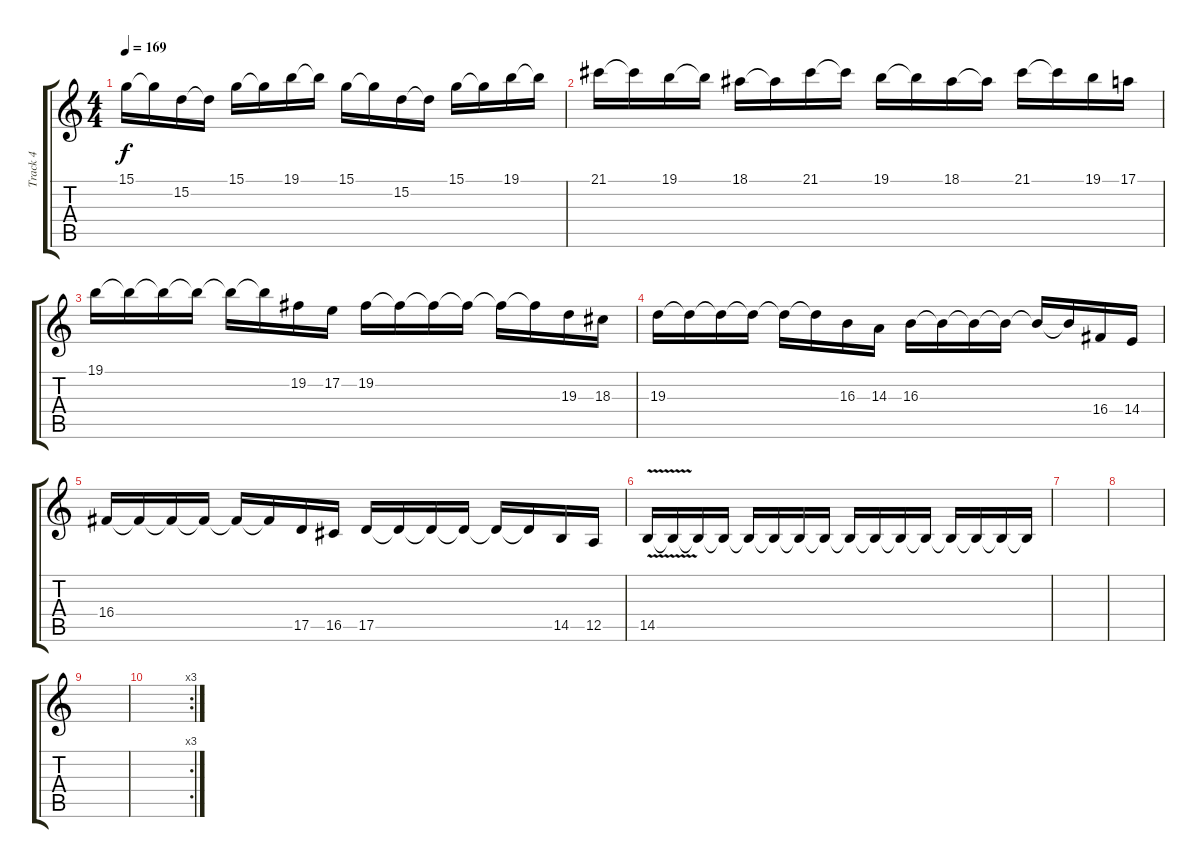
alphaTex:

\track ("Track 4" "Track 4") {instrument lead5charang}
\staff {score tabs}
\tuning (E4 B3 G3 D3 A2 E2) {hide}
\ts (4 4)
\tempo 169
\clef g2
\ks c
15.1.16{dy f} 15.1{t}.16 15.2.16 15.2{t}.16 15.1.16 15.1{t}.16 19.1.16 19.1{t}.16 15.1.16 15.1{t}.16 15.2.16 15.2{t}.16 15.1.16 15.1{t}.16 19.1.16 19.1{t}.16 |
21.1.16 21.1{t}.16 19.1.16 19.1{t}.16 18.1.16 18.1{t}.16 21.1.16 21.1{t}.16 19.1.16 19.1{t}.16 18.1.16 18.1{t}.16 21.1.16 21.1{t}.16 19.1.16 17.1.16 |
19.1.16 19.1{t}.16 19.1{t}.16 19.1{t}.16 19.1{t}.16 19.1{t}.16 19.2.16 17.2.16 19.2.16 19.2{t}.16 19.2{t}.16 19.2{t}.16 19.2{t}.16 19.2{t}.16 19.3.16 18.3.16 |
19.3.16 19.3{t}.16 19.3{t}.16 19.3{t}.16 19.3{t}.16 19.3{t}.16 16.3.16 14.3.16 16.3.16 16.3{t}.16 16.3{t}.16 16.3{t}.16 16.3{t}.16 16.3{t}.16 16.4.16 14.4.16 |
16.4.16 16.4{t}.16 16.4{t}.16 16.4{t}.16 16.4{t}.16 16.4{t}.16 17.5.16 16.5.16 17.5.16 17.5{t}.16 17.5{t}.16 17.5{t}.16 17.5{t}.16 17.5{t}.16 14.5.16 12.5.16 |
14.5{v}.16 14.5{t}.16 14.5{t}.16 14.5{t}.16 14.5{t}.16 14.5{t}.16 14.5{t}.16 14.5{t}.16 14.5{t}.16 14.5{t}.16 14.5{t}.16 14.5{t}.16 14.5{t}.16 14.5{t}.16 14.5{t}.16 14.5{t}.16 |
|
|
|
\rc 3
